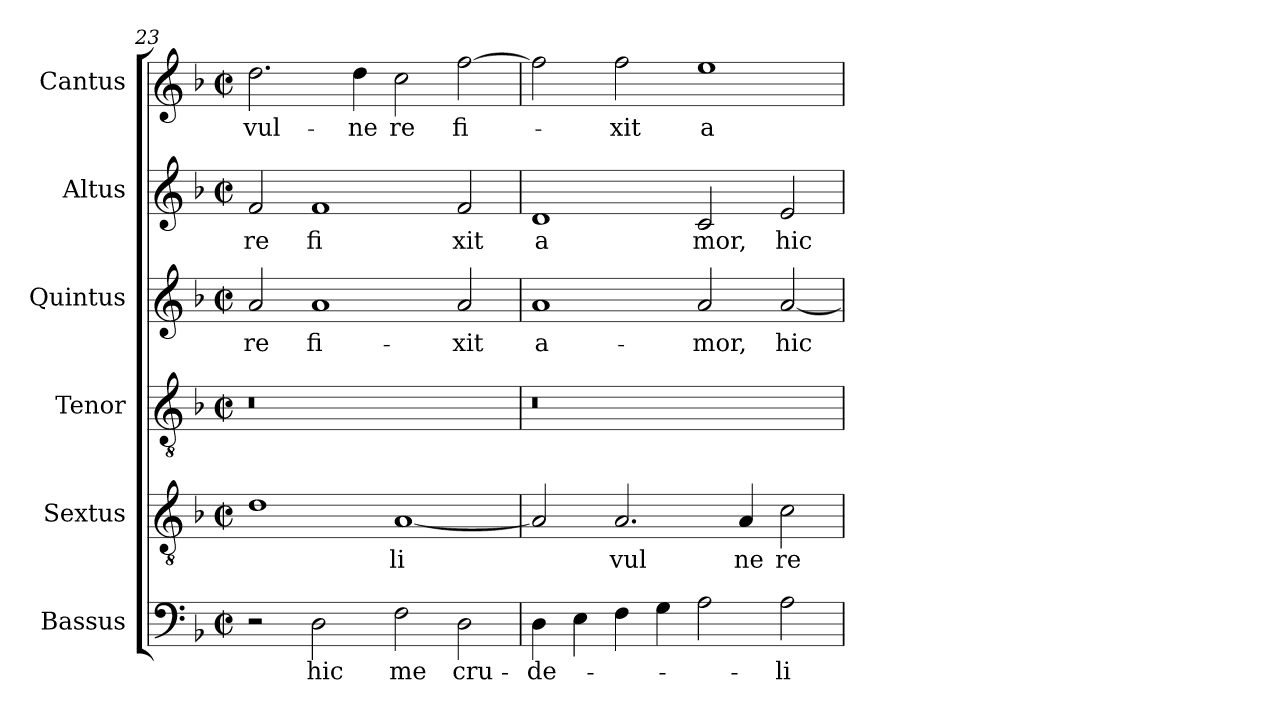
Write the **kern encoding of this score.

**kern	**text	**kern	**text	**kern	**kern	**text	**kern	**text	**kern	**text
*part6	*part6	*part5	*part5	*part4	*part3	*part3	*part2	*part2	*part1	*part1
*staff6	*staff6	*staff5	*staff5	*staff4	*staff3	*staff3	*staff2	*staff2	*staff1	*staff1
*I"Bassus	*	*I"Sextus	*	*I"Tenor	*I"Quintus	*	*I"Altus	*	*I"Cantus	*
*I'Bassus	*	*I'Sextus	*	*I'Tenor	*I'Quintus	*	*I'Altus	*	*I'Cantus	*
*clefF4	*	*clefGv2	*	*clefGv2	*clefG2	*	*clefG2	*	*clefG2	*
*k[b-]	*	*k[b-]	*	*k[b-]	*k[b-]	*	*k[b-]	*	*k[b-]	*
*F:	*	*F:	*	*F:	*F:	*	*F:	*	*F:	*
*M2/2	*	*M2/2	*	*M2/2	*M2/2	*	*M2/2	*	*M2/2	*
*met(c|)	*	*met(c|)	*	*met(c|)	*met(c|)	*	*met(c|)	*	*met(c|)	*
=23	=23	=23	=23	=23	=23	=23	=23	=23	=23	=23
!	!	!	!	!	!	!LO:LY:b:cj	!	!LO:LY:b:cj	!	!LO:LY:b:cj
2r	.	1d	.	0r	2a/	-re	2f/	re	2.dd\	vul-
!	!LO:LY:b:cj	!	!	!	!	!LO:LY:b:cj	!	!LO:LY:b:cj	!	!
2D\	hic	.	.	.	1a	fi-	1f	fi	.	.
!	!	!	!	!	!	!	!	!	!	!LO:LY:b:cj
.	.	.	.	.	.	.	.	.	4dd\	-ne
!	!LO:LY:b:cj	!	!LO:LY:b:cj	!	!	!	!	!	!	!LO:LY:b:cj
2F\	me	[<1A	li	.	.	.	.	.	2cc\	re
!	!LO:LY:b:cj	!	!	!	!	!LO:LY:b:cj	!	!LO:LY:b:cj	!	!LO:LY:b:cj
2D\	cru-	.	.	.	2a/	-xit	2f/	xit	[>2ff\	fi-
=24	=24	=24	=24	=24	=24	=24	=24	=24	=24	=24
!	!LO:LY:b:cj	!	!	!	!	!LO:LY:b:cj	!	!LO:LY:b:cj	!	!
4D\	-de-	2A/]	.	0r	1a	a-	1d	a	2ff\]	.
4E\	.	.	.	.	.	.	.	.	.	.
!	!	!	!LO:LY:b:cj	!	!	!	!	!	!	!LO:LY:b:cj
4F\	.	2.A/	vul	.	.	.	.	.	2ff\	-xit
4G\	.	.	.	.	.	.	.	.	.	.
!	!	!	!	!	!	!LO:LY:b:cj	!	!LO:LY:b:cj	!	!LO:LY:b:cj
2A\	.	.	.	.	2a/	-mor,	2c/	mor,	1ee	a-
!	!	!	!LO:LY:b:cj	!	!	!	!	!	!	!
.	.	4A/	ne	.	.	.	.	.	.	.
!	!LO:LY:b:cj	!	!LO:LY:b:cj	!	!	!LO:LY:b	!	!LO:LY:b:cj	!	!
2A\	-li	2c\	re	.	[>2a/	hic	2e/	hic	.	.
=	=	=	=	=	=	=	=	=	=	=
*-	*-	*-	*-	*-	*-	*-	*-	*-	*-	*-
